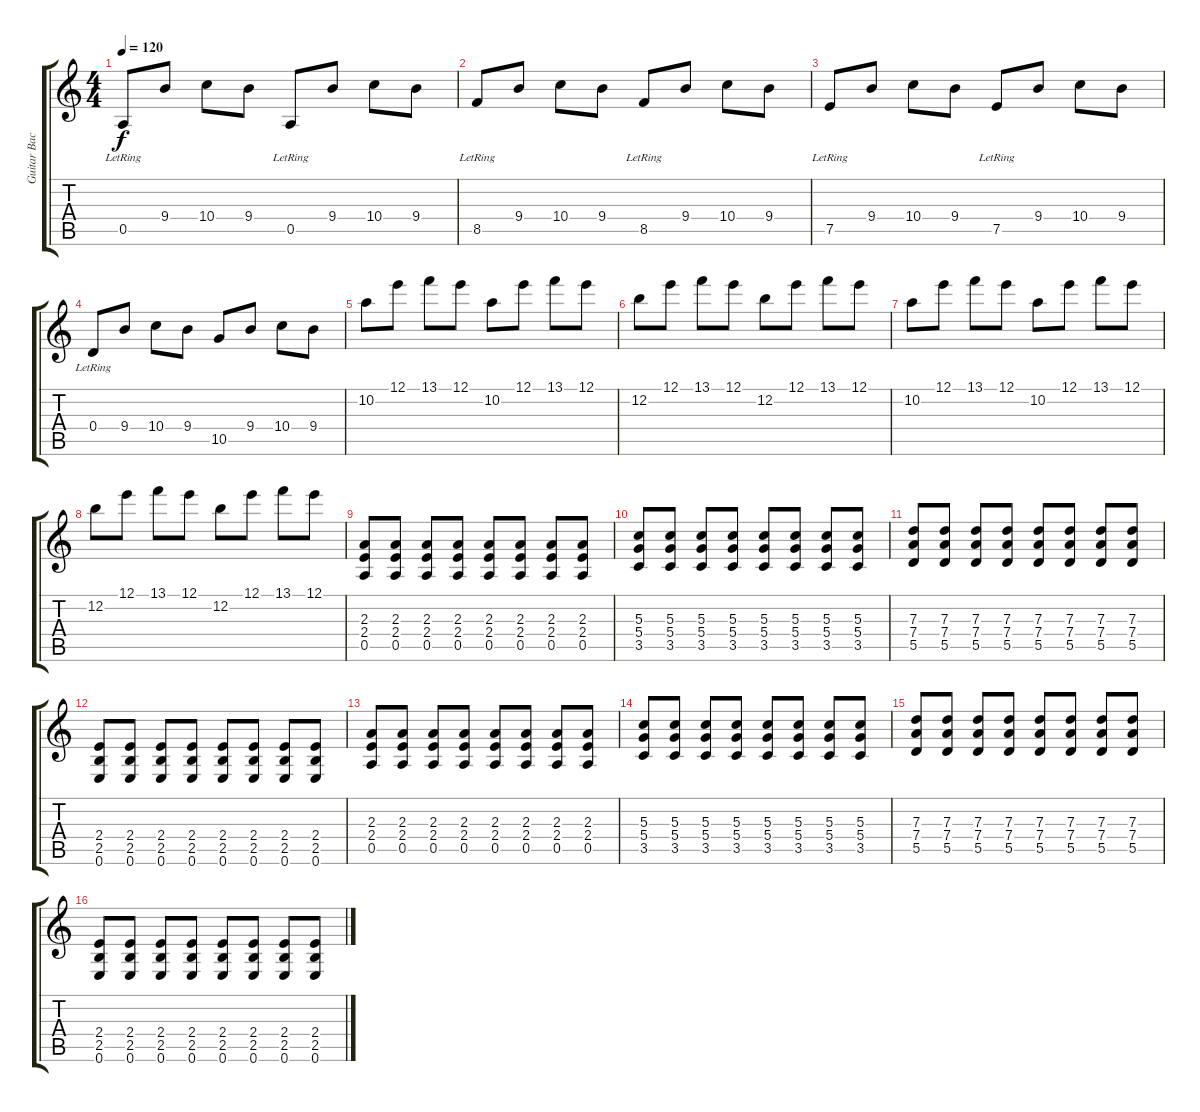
\track ("Guitar Backup" "Guitar Bac") {instrument distortionguitar}
\staff {score tabs}
\tuning (E4 B3 G3 D3 A2 E2) {hide}
\ts (4 4)
\tempo 120
\clef g2
\ks c
0.5{lr}.8{dy f instrument acousticguitarsteel} 9.4.8 10.4.8 9.4.8 0.5{lr}.8 9.4.8 10.4.8 9.4.8 |
8.5{lr}.8 9.4.8 10.4.8 9.4.8 8.5{lr}.8 9.4.8 10.4.8 9.4.8 |
7.5{lr}.8 9.4.8 10.4.8 9.4.8 7.5{lr}.8 9.4.8 10.4.8 9.4.8 |
0.4{lr}.8 9.4.8 10.4.8 9.4.8 10.5.8 9.4.8 10.4.8 9.4.8 |
10.2.8 12.1.8 13.1.8 12.1.8 10.2.8 12.1.8 13.1.8 12.1.8 |
12.2.8 12.1.8 13.1.8 12.1.8 12.2.8 12.1.8 13.1.8 12.1.8 |
10.2.8 12.1.8 13.1.8 12.1.8 10.2.8 12.1.8 13.1.8 12.1.8 |
12.2.8 12.1.8 13.1.8 12.1.8 12.2.8 12.1.8 13.1.8 12.1.8 |
(2.3 2.4 0.5).8{instrument distortionguitar} (2.3 2.4 0.5).8 (2.3 2.4 0.5).8 (2.3 2.4 0.5).8 (2.3 2.4 0.5).8 (2.3 2.4 0.5).8 (2.3 2.4 0.5).8 (2.3 2.4 0.5).8 |
(5.3 5.4 3.5).8 (5.3 5.4 3.5).8 (5.3 5.4 3.5).8 (5.3 5.4 3.5).8 (5.3 5.4 3.5).8 (5.3 5.4 3.5).8 (5.3 5.4 3.5).8 (5.3 5.4 3.5).8 |
(7.3 7.4 5.5).8 (7.3 7.4 5.5).8 (7.3 7.4 5.5).8 (7.3 7.4 5.5).8 (7.3 7.4 5.5).8 (7.3 7.4 5.5).8 (7.3 7.4 5.5).8 (7.3 7.4 5.5).8 |
(2.4 2.5 0.6).8 (2.4 2.5 0.6).8 (2.4 2.5 0.6).8 (2.4 2.5 0.6).8 (2.4 2.5 0.6).8 (2.4 2.5 0.6).8 (2.4 2.5 0.6).8 (2.4 2.5 0.6).8 |
(2.3 2.4 0.5).8{instrument distortionguitar} (2.3 2.4 0.5).8 (2.3 2.4 0.5).8 (2.3 2.4 0.5).8 (2.3 2.4 0.5).8 (2.3 2.4 0.5).8 (2.3 2.4 0.5).8 (2.3 2.4 0.5).8 |
(5.3 5.4 3.5).8 (5.3 5.4 3.5).8 (5.3 5.4 3.5).8 (5.3 5.4 3.5).8 (5.3 5.4 3.5).8 (5.3 5.4 3.5).8 (5.3 5.4 3.5).8 (5.3 5.4 3.5).8 |
(7.3 7.4 5.5).8 (7.3 7.4 5.5).8 (7.3 7.4 5.5).8 (7.3 7.4 5.5).8 (7.3 7.4 5.5).8 (7.3 7.4 5.5).8 (7.3 7.4 5.5).8 (7.3 7.4 5.5).8 |
(2.4 2.5 0.6).8 (2.4 2.5 0.6).8 (2.4 2.5 0.6).8 (2.4 2.5 0.6).8 (2.4 2.5 0.6).8 (2.4 2.5 0.6).8 (2.4 2.5 0.6).8 (2.4 2.5 0.6).8
